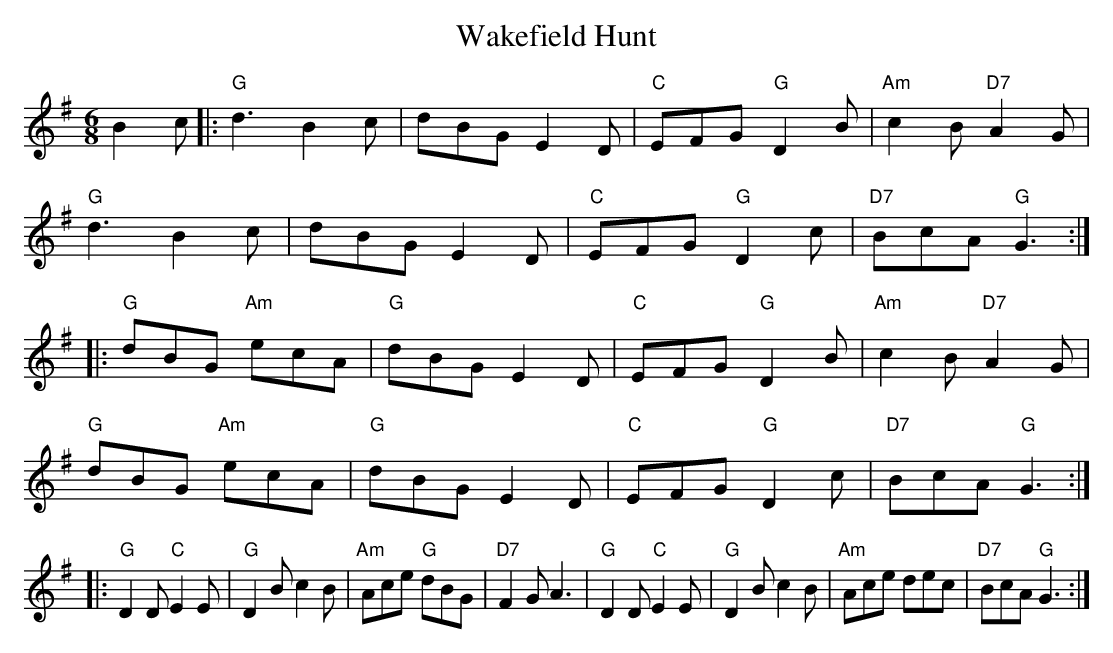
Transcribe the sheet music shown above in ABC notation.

X:1
T:Wakefield Hunt
M:6/8
K:G
B2c |:"G"d3 B2c|dBG E2D|"C"EFG "G"D2B|"Am"c2B "D7"A2G|
"G"d3 B2c|dBG E2D|"C"EFG "G"D2c|"D7"BcA "G"G3:|
|:"G"dBG "Am"ecA|"G"dBG E2D|"C"EFG "G"D2B|"Am"c2B "D7"A2G|
"G"dBG "Am"ecA|"G"dBG E2D|"C"EFG "G"D2c|"D7"BcA "G"G3:|
|:"G"D2D "C"E2E|"G"D2B c2B|"Am"Ace "G"dBG|"D7"F2G A3|"G"D2D "C"E2E|"G"D2B c2B|\
"Am"Ace dec|"D7"BcA "G"G3:|
